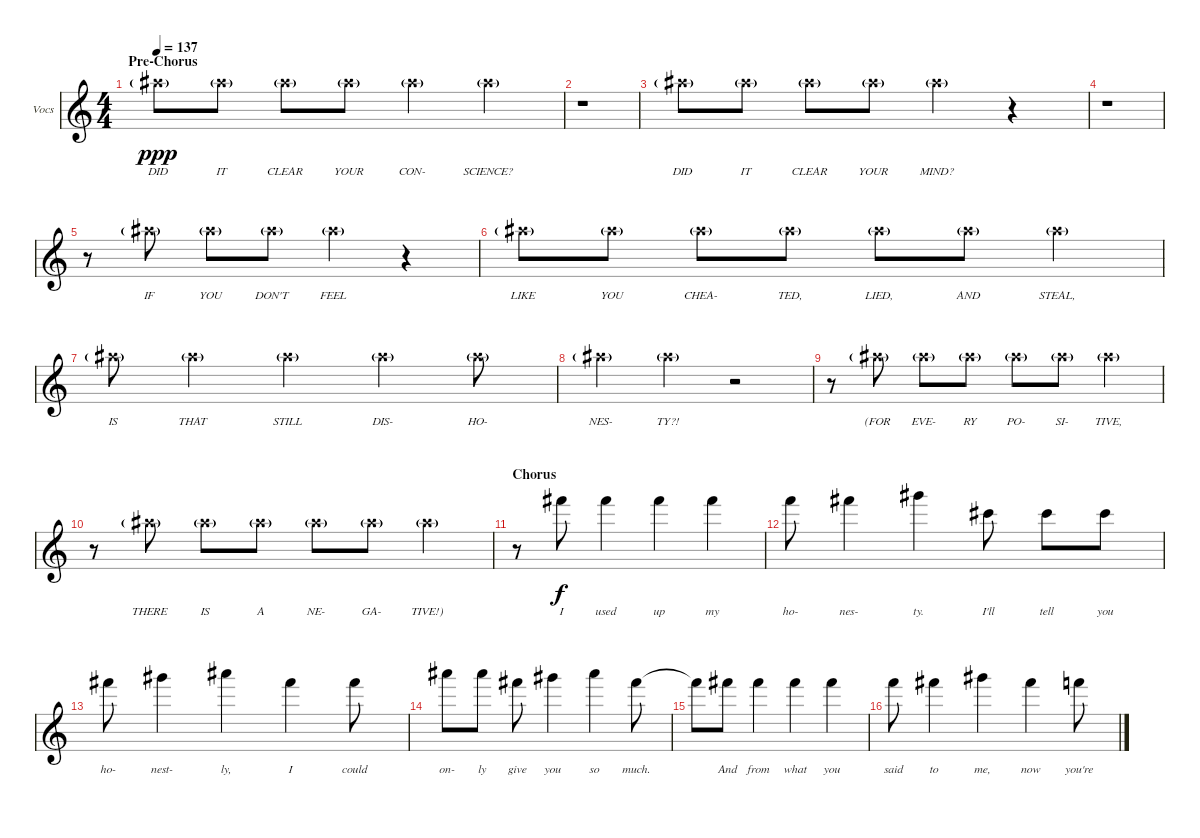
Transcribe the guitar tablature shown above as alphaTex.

\defaultSystemsLayout 4
\bracketExtendMode groupsimilarinstruments
\firstSystemTrackNameOrientation horizontal
\otherSystemsTrackNameOrientation horizontal
\track ("Vocals - Shane" "Vocs") {instrument acousticguitarsteel}
\staff {score}
\tuning (Eb4 Bb3 Gb3 Db3 Ab2 Db2)
\ts (4 4)
\section ("" "Pre-Chorus")
\tempo 137
\clef g2
\ks c
16.3{g x}.8{lyrics (0 "DID") lyrics (1 "") lyrics (2 "") lyrics (3 "") lyrics (4 "") dy ppp} 16.3{g x}.8{lyrics (0 "IT") lyrics (1 "") lyrics (2 "") lyrics (3 "") lyrics (4 "")} 16.3{g x}.8{lyrics (0 "CLEAR") lyrics (1 "") lyrics (2 "") lyrics (3 "") lyrics (4 "")} 16.3{g x}.8{lyrics (0 "YOUR") lyrics (1 "") lyrics (2 "") lyrics (3 "") lyrics (4 "")} 16.3{g x}.4{lyrics (0 "CON-") lyrics (1 "") lyrics (2 "") lyrics (3 "") lyrics (4 "")} 16.3{g x}.4{lyrics (0 "SCIENCE?") lyrics (1 "") lyrics (2 "") lyrics (3 "") lyrics (4 "")} |
r.1 |
16.3{g x}.8{lyrics (0 "DID") lyrics (1 "") lyrics (2 "") lyrics (3 "") lyrics (4 "")} 16.3{g x}.8{lyrics (0 "IT") lyrics (1 "") lyrics (2 "") lyrics (3 "") lyrics (4 "")} 16.3{g x}.8{lyrics (0 "CLEAR") lyrics (1 "") lyrics (2 "") lyrics (3 "") lyrics (4 "")} 16.3{g x}.8{lyrics (0 "YOUR") lyrics (1 "") lyrics (2 "") lyrics (3 "") lyrics (4 "")} 16.3{g x}.4{lyrics (0 "MIND?") lyrics (1 "") lyrics (2 "") lyrics (3 "") lyrics (4 "")} r.4 |
r.1 |
r.8 16.3{g x}.8{lyrics (0 "IF") lyrics (1 "") lyrics (2 "") lyrics (3 "") lyrics (4 "")} 16.3{g x}.8{lyrics (0 "YOU") lyrics (1 "") lyrics (2 "") lyrics (3 "") lyrics (4 "")} 16.3{g x}.8{lyrics (0 "DON'T") lyrics (1 "") lyrics (2 "") lyrics (3 "") lyrics (4 "")} 16.3{g x}.4{lyrics (0 "FEEL") lyrics (1 "") lyrics (2 "") lyrics (3 "") lyrics (4 "")} r.4 |
16.3{g x}.8{lyrics (0 "LIKE") lyrics (1 "") lyrics (2 "") lyrics (3 "") lyrics (4 "")} 16.3{g x}.8{lyrics (0 "YOU") lyrics (1 "") lyrics (2 "") lyrics (3 "") lyrics (4 "")} 16.3{g x}.8{lyrics (0 "CHEA-") lyrics (1 "") lyrics (2 "") lyrics (3 "") lyrics (4 "")} 16.3{g x}.8{lyrics (0 "TED,") lyrics (1 "") lyrics (2 "") lyrics (3 "") lyrics (4 "")} 16.3{g x}.8{lyrics (0 "LIED,") lyrics (1 "") lyrics (2 "") lyrics (3 "") lyrics (4 "")} 16.3{g x}.8{lyrics (0 "AND") lyrics (1 "") lyrics (2 "") lyrics (3 "") lyrics (4 "")} 16.3{g x}.4{lyrics (0 "STEAL,") lyrics (1 "") lyrics (2 "") lyrics (3 "") lyrics (4 "")} |
16.3{g x}.8{lyrics (0 "IS") lyrics (1 "") lyrics (2 "") lyrics (3 "") lyrics (4 "")} 16.3{g x}.4{lyrics (0 "THAT") lyrics (1 "") lyrics (2 "") lyrics (3 "") lyrics (4 "")} 16.3{g x}.4{lyrics (0 "STILL") lyrics (1 "") lyrics (2 "") lyrics (3 "") lyrics (4 "")} 16.3{g x}.4{lyrics (0 "DIS-") lyrics (1 "") lyrics (2 "") lyrics (3 "") lyrics (4 "")} 16.3{g x}.8{lyrics (0 "HO-") lyrics (1 "") lyrics (2 "") lyrics (3 "") lyrics (4 "")} |
16.3{g x}.4{lyrics (0 "NES-") lyrics (1 "") lyrics (2 "") lyrics (3 "") lyrics (4 "")} 16.3{g x}.4{lyrics (0 "TY?!") lyrics (1 "") lyrics (2 "") lyrics (3 "") lyrics (4 "")} r.2 |
r.8 16.3{g x}.8{lyrics (0 "(FOR") lyrics (1 "") lyrics (2 "") lyrics (3 "") lyrics (4 "")} 16.3{g x}.8{lyrics (0 "EVE-") lyrics (1 "") lyrics (2 "") lyrics (3 "") lyrics (4 "")} 16.3{g x}.8{lyrics (0 "RY") lyrics (1 "") lyrics (2 "") lyrics (3 "") lyrics (4 "")} 16.3{g x}.8{lyrics (0 "PO-") lyrics (1 "") lyrics (2 "") lyrics (3 "") lyrics (4 "")} 16.3{g x}.8{lyrics (0 "SI-") lyrics (1 "") lyrics (2 "") lyrics (3 "") lyrics (4 "")} 16.3{g x}.4{lyrics (0 "TIVE,") lyrics (1 "") lyrics (2 "") lyrics (3 "") lyrics (4 "")} |
r.8 16.3{g x}.8{lyrics (0 "THERE") lyrics (1 "") lyrics (2 "") lyrics (3 "") lyrics (4 "")} 16.3{g x}.8{lyrics (0 "IS") lyrics (1 "") lyrics (2 "") lyrics (3 "") lyrics (4 "")} 16.3{g x}.8{lyrics (0 "A") lyrics (1 "") lyrics (2 "") lyrics (3 "") lyrics (4 "")} 16.3{g x}.8{lyrics (0 "NE-") lyrics (1 "") lyrics (2 "") lyrics (3 "") lyrics (4 "")} 16.3{g x}.8{lyrics (0 "GA-") lyrics (1 "") lyrics (2 "") lyrics (3 "") lyrics (4 "")} 16.3{g x}.4{lyrics (0 "TIVE!)") lyrics (1 "") lyrics (2 "") lyrics (3 "") lyrics (4 "")} |
\section ("" "Chorus")
r.8 15.1.8{lyrics (0 "I") lyrics (1 "") lyrics (2 "") lyrics (3 "") lyrics (4 "") dy f} 15.1.4{lyrics (0 "used") lyrics (1 "") lyrics (2 "") lyrics (3 "") lyrics (4 "")} 15.1.4{lyrics (0 "up") lyrics (1 "") lyrics (2 "") lyrics (3 "") lyrics (4 "")} 15.1.4{lyrics (0 "my") lyrics (1 "") lyrics (2 "") lyrics (3 "") lyrics (4 "")} |
14.1.8{lyrics (0 "ho-") lyrics (1 "") lyrics (2 "") lyrics (3 "") lyrics (4 "")} 15.1.4{lyrics (0 "nes-") lyrics (1 "") lyrics (2 "") lyrics (3 "") lyrics (4 "")} 17.1.4{lyrics (0 "ty.") lyrics (1 "") lyrics (2 "") lyrics (3 "") lyrics (4 "")} 15.2.8{lyrics (0 "I'll") lyrics (1 "") lyrics (2 "") lyrics (3 "") lyrics (4 "")} 15.2.8{lyrics (0 "tell") lyrics (1 "") lyrics (2 "") lyrics (3 "") lyrics (4 "")} 15.2.8{lyrics (0 "you") lyrics (1 "") lyrics (2 "") lyrics (3 "") lyrics (4 "")} |
15.1.8{lyrics (0 "ho-") lyrics (1 "") lyrics (2 "") lyrics (3 "") lyrics (4 "")} 17.1.4{lyrics (0 "nest-") lyrics (1 "") lyrics (2 "") lyrics (3 "") lyrics (4 "")} 19.1.4{lyrics (0 "ly,") lyrics (1 "") lyrics (2 "") lyrics (3 "") lyrics (4 "")} 15.1.4{lyrics (0 "I") lyrics (1 "") lyrics (2 "") lyrics (3 "") lyrics (4 "")} 15.1.8{lyrics (0 "could") lyrics (1 "") lyrics (2 "") lyrics (3 "") lyrics (4 "")} |
19.1.8{lyrics (0 "on-") lyrics (1 "") lyrics (2 "") lyrics (3 "") lyrics (4 "")} 19.1.8{lyrics (0 "ly") lyrics (1 "") lyrics (2 "") lyrics (3 "") lyrics (4 "")} 15.1.8{lyrics (0 "give") lyrics (1 "") lyrics (2 "") lyrics (3 "") lyrics (4 "")} 17.1.4{lyrics (0 "you") lyrics (1 "") lyrics (2 "") lyrics (3 "") lyrics (4 "")} 19.1.4{lyrics (0 "so") lyrics (1 "") lyrics (2 "") lyrics (3 "") lyrics (4 "")} 15.1.8{lyrics (0 "much.") lyrics (1 "") lyrics (2 "") lyrics (3 "") lyrics (4 "")} |
15.1{t}.8{lyrics (0 "") lyrics (1 "") lyrics (2 "") lyrics (3 "") lyrics (4 "")} 15.1.8{lyrics (0 "And") lyrics (1 "") lyrics (2 "") lyrics (3 "") lyrics (4 "")} 15.1.4{lyrics (0 "from") lyrics (1 "") lyrics (2 "") lyrics (3 "") lyrics (4 "")} 15.1.4{lyrics (0 "what") lyrics (1 "") lyrics (2 "") lyrics (3 "") lyrics (4 "")} 15.1.4{lyrics (0 "you") lyrics (1 "") lyrics (2 "") lyrics (3 "") lyrics (4 "")} |
14.1.8{lyrics (0 "said") lyrics (1 "") lyrics (2 "") lyrics (3 "") lyrics (4 "")} 15.1.4{lyrics (0 "to") lyrics (1 "") lyrics (2 "") lyrics (3 "") lyrics (4 "")} 17.1.4{lyrics (0 "me,") lyrics (1 "") lyrics (2 "") lyrics (3 "") lyrics (4 "")} 15.1.4{lyrics (0 "now") lyrics (1 "") lyrics (2 "") lyrics (3 "") lyrics (4 "")} 14.1.8{lyrics (0 "you're") lyrics (1 "") lyrics (2 "") lyrics (3 "") lyrics (4 "")}
